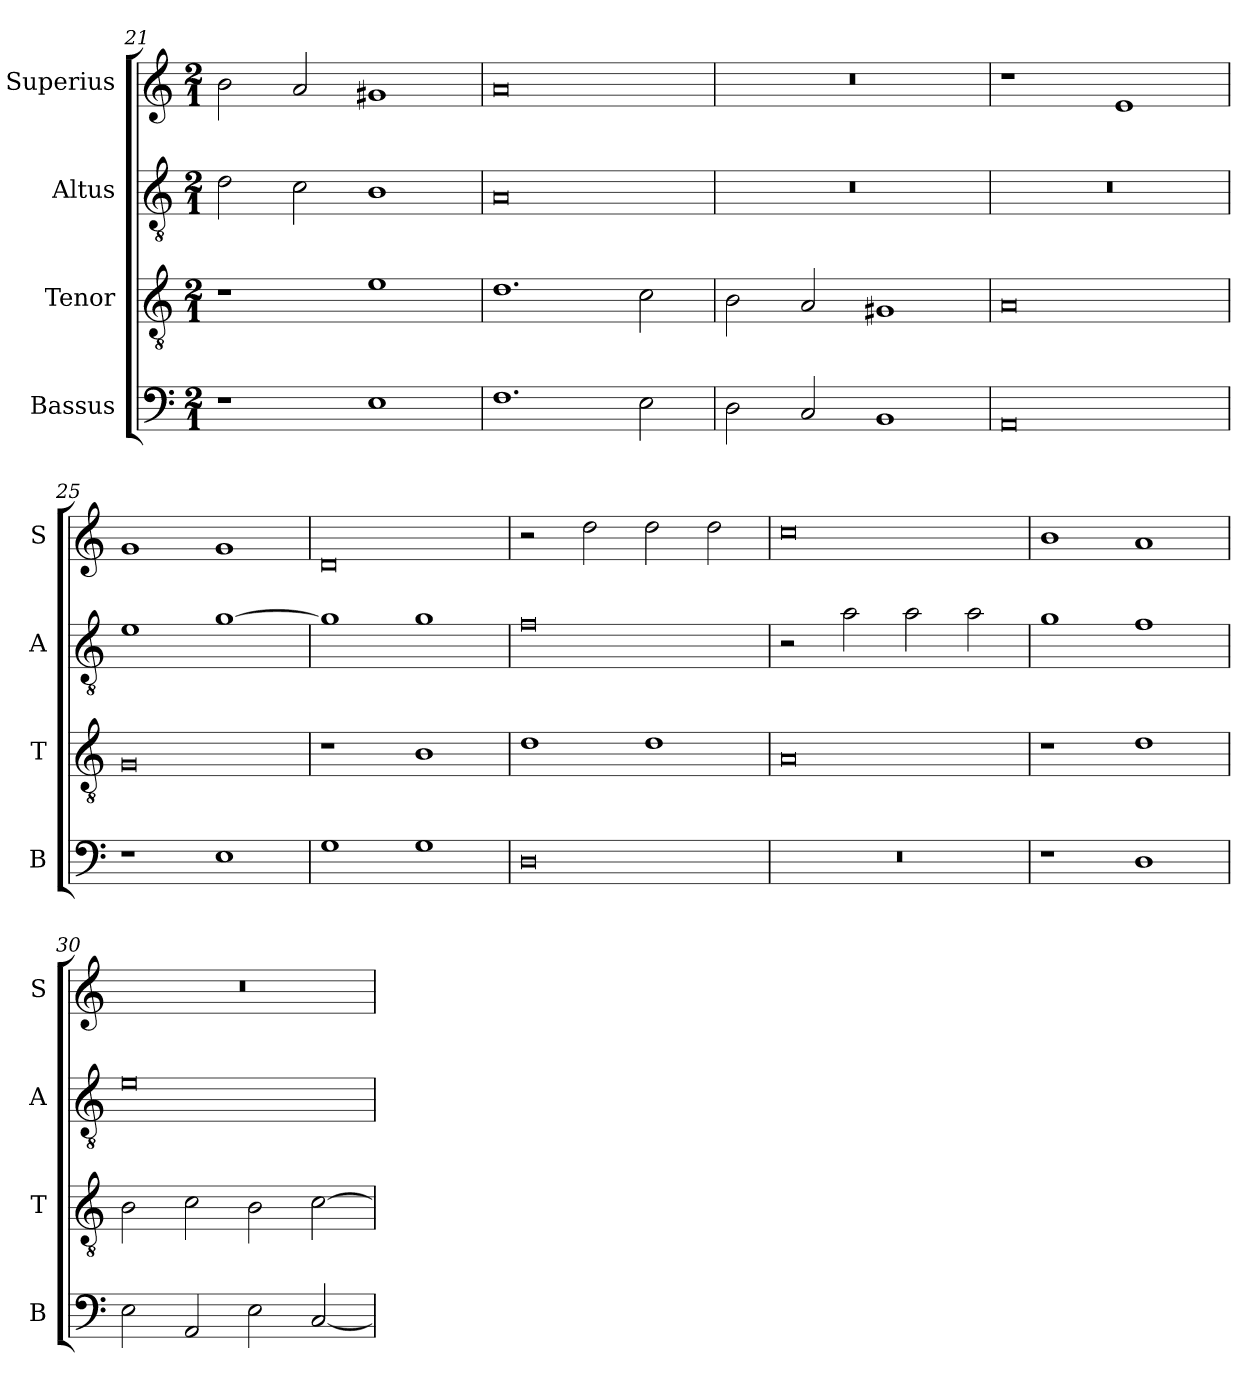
**kern	**kern	**kern	**kern
*part4	*part3	*part2	*part1
*staff4	*staff3	*staff2	*staff1
*I"Bassus	*I"Tenor	*I"Altus	*I"Superius
*I'B	*I'T	*I'A	*I'S
*clefF4	*clefGv2	*clefGv2	*clefG2
*k[]	*k[]	*k[]	*k[]
*M2/1	*M2/1	*M2/1	*M2/1
=21	=21	=21	=21
1r	1r	2d\	2b\
.	.	2c\	2a/
1E	1e	1B	1g#X
=22	=22	=22	=22
1.F	1.d	0A	0a
2E\	2c\	.	.
=23	=23	=23	=23
2D\	2B\	0r	0r
2C/	2A/	.	.
1BB	1G#X	.	.
=24	=24	=24	=24
0AA	0A	0r	1r
.	.	.	1e
=25	=25	=25	=25
1r	0G	1e	1g
1E	.	[1g	1g
=26	=26	=26	=26
1G	1r	1g]	0d
1G	1B	1g	.
=27	=27	=27	=27
0D	1d	0f	2r
.	.	.	2dd\
.	1d	.	2dd\
.	.	.	2dd\
=28	=28	=28	=28
0r	0A	2r	0cc
.	.	2a\	.
.	.	2a\	.
.	.	2a\	.
=29	=29	=29	=29
1r	1r	1g	1b
1D	1d	1f	1a
=30	=30	=30	=30
2E\	2B\	0e	0r
2AA/	2c\	.	.
2E\	2B\	.	.
[2C/	[2c\	.	.
=	=	=	=
*-	*-	*-	*-
